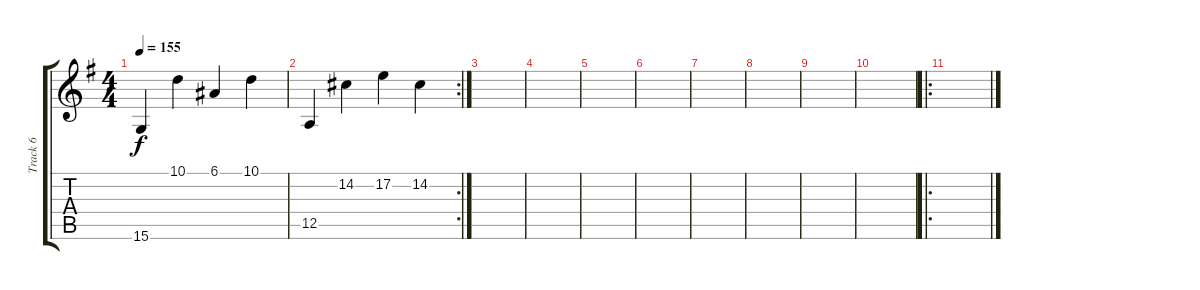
\track ("Track 6" "Track 6") {instrument stringensemble1}
\staff {score tabs}
\tuning (E4 B3 G3 D3 A2 E2) {hide}
\ts (4 4)
\tempo 155
\clef g2
\ks eminor
15.6.4{dy f} 10.1.4 6.1.4 10.1.4 |
\rc 2
12.5.4 14.2.4 17.2.4 14.2.4 |
|
|
|
|
|
|
|
|
\ro
